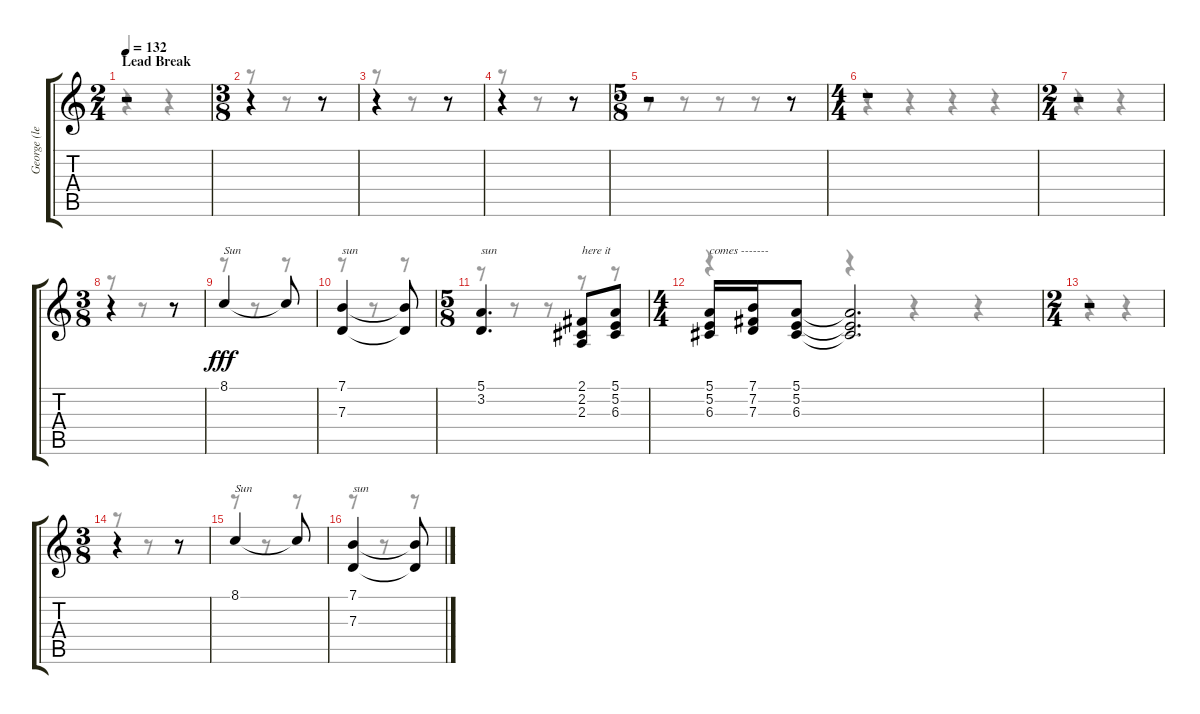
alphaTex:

\track ("George (lead vocals)" "George (le") {instrument tenorsax}
\staff {score tabs}
\tuning (E4 B3 G3 D3 A2 E2) {hide}
\voice
\ts (2 4)
\section ("" "Lead Break")
\tempo 132
\clef g2
\ks c
r.2{dy fff} |
\ts (3 8)
r.4 r.8 |
r.4 r.8 |
r.4 r.8 |
\ts (5 8)
r.2 r.8 |
\ts (4 4)
r.1 |
\ts (2 4)
r.2 |
\ts (3 8)
r.4 r.8 |
8.1.4{txt "Sun"} 8.1{t}.8 |
(7.1 7.3).4{txt "sun"} (7.1{t} 7.3{t}).8 |
\ts (5 8)
(5.1 3.2).4{d txt "sun"} (2.1 2.2 2.3).8{txt "here it"} (5.1 5.2 6.3).8 |
\ts (4 4)
(5.1 5.2 6.3).16{txt "comes -------"} (7.1 7.2 7.3).16 (5.1 5.2 6.3).8 (5.1{t} 5.2{t} 6.3{t}).2{d} |
\ts (2 4)
r.2 |
\ts (3 8)
r.4 r.8 |
8.1.4{txt "Sun"} 8.1{t}.8 |
(7.1 7.3).4{txt "sun"} (7.1{t} 7.3{t}).8
\voice
\clef g2
\ottava regular
\simile none
\ks c
r.4{dy f} r.4 |
r.8 r.8 r.8 |
r.8 r.8 r.8 |
r.8 r.8 r.8 |
r.8 r.8 r.8 r.8 r.8 |
r.4 r.4 r.4 r.4 |
r.4 r.4 |
r.8 r.8 r.8 |
r.8 r.8 r.8 |
r.8 r.8 r.8 |
r.8 r.8 r.8 r.8 r.8 |
r.4 r.4 r.4 r.4 |
r.4 r.4 |
r.8 r.8 r.8 |
r.8 r.8 r.8 |
r.8 r.8 r.8
